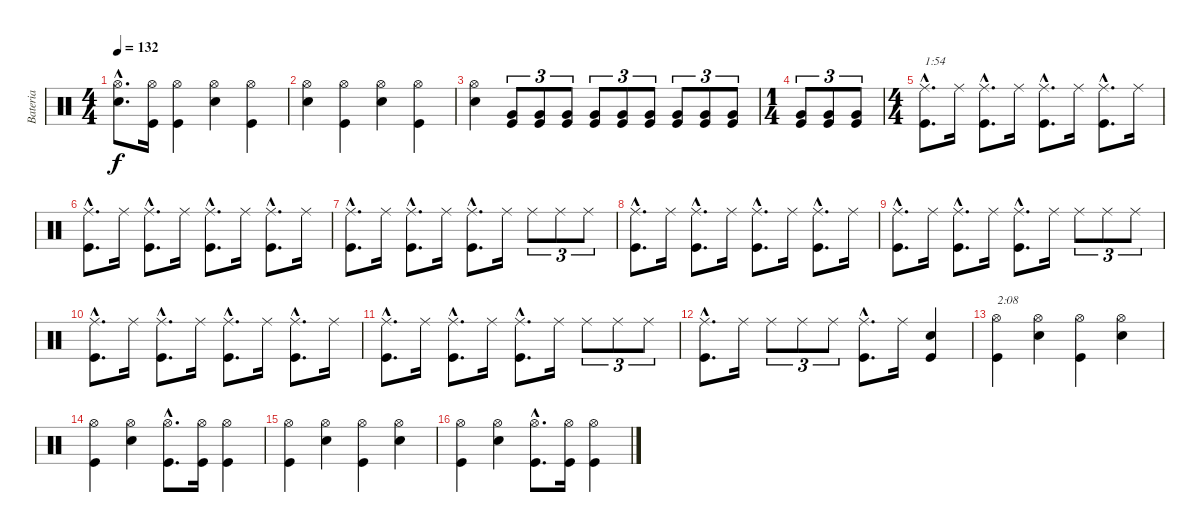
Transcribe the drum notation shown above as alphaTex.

\track ("Bateria" "Bateria") {instrument percussion}
\staff {score}
\articulation defaults
\ts (4 4)
\tempo 132
\clef neutral
\ks c
("Snare (hit) 2"{hac} "Hi-Hat (open)"{hac}).8{d dy f} ("Kick (hit)" "Hi-Hat (open)").16 ("Kick (hit)" "Hi-Hat (open)").4 ("Snare (hit) 2" "Hi-Hat (open)").4 ("Kick (hit)" "Hi-Hat (open)").4 |
("Snare (hit) 2" "Hi-Hat (open)").4 ("Kick (hit)" "Hi-Hat (open)").4 ("Snare (hit) 2" "Hi-Hat (open)").4 ("Kick (hit)" "Hi-Hat (open)").4 |
("Snare (hit) 2" "Hi-Hat (open)").4 ("Kick (hit)" "Very Low Tom (hit)").8{tu (3 2)} ("Kick (hit)" "Very Low Tom (hit)").8{tu (3 2)} ("Kick (hit)" "Very Low Tom (hit)").8{tu (3 2)} ("Kick (hit)" "Very Low Tom (hit)").8{tu (3 2)} ("Kick (hit)" "Very Low Tom (hit)").8{tu (3 2)} ("Kick (hit)" "Very Low Tom (hit)").8{tu (3 2)} ("Kick (hit)" "Very Low Tom (hit)").8{tu (3 2)} ("Kick (hit)" "Very Low Tom (hit)").8{tu (3 2)} ("Kick (hit)" "Very Low Tom (hit)").8{tu (3 2)} |
\ts (1 4)
("Kick (hit)" "Very Low Tom (hit)").8{tu (3 2)} ("Kick (hit)" "Very Low Tom (hit)").8{tu (3 2)} ("Kick (hit)" "Very Low Tom (hit)").8{tu (3 2)} |
\ts (4 4)
("Kick (hit)"{hac} "Ride (middle)"{hac}).8{d txt "1:54"} "Ride (middle)".16 ("Kick (hit)"{hac} "Ride (middle)"{hac}).8{d} "Ride (middle)".16 ("Kick (hit)"{hac} "Ride (middle)"{hac}).8{d} "Ride (middle)".16 ("Kick (hit)"{hac} "Ride (middle)"{hac}).8{d} "Ride (middle)".16 |
("Kick (hit)"{hac} "Ride (middle)"{hac}).8{d} "Ride (middle)".16 ("Kick (hit)"{hac} "Ride (middle)"{hac}).8{d} "Ride (middle)".16 ("Kick (hit)"{hac} "Ride (middle)"{hac}).8{d} "Ride (middle)".16 ("Kick (hit)"{hac} "Ride (middle)"{hac}).8{d} "Ride (middle)".16 |
("Kick (hit)"{hac} "Ride (middle)"{hac}).8{d} "Ride (middle)".16 ("Kick (hit)"{hac} "Ride (middle)"{hac}).8{d} "Ride (middle)".16 ("Kick (hit)"{hac} "Ride (middle)"{hac}).8{d} "Ride (middle)".16 "Ride (middle)".8{tu (3 2)} "Ride (middle)".8{tu (3 2)} "Ride (middle)".8{tu (3 2)} |
("Kick (hit)"{hac} "Ride (middle)"{hac}).8{d} "Ride (middle)".16 ("Kick (hit)"{hac} "Ride (middle)"{hac}).8{d} "Ride (middle)".16 ("Kick (hit)"{hac} "Ride (middle)"{hac}).8{d} "Ride (middle)".16 ("Kick (hit)"{hac} "Ride (middle)"{hac}).8{d} "Ride (middle)".16 |
("Kick (hit)"{hac} "Ride (middle)"{hac}).8{d} "Ride (middle)".16 ("Kick (hit)"{hac} "Ride (middle)"{hac}).8{d} "Ride (middle)".16 ("Kick (hit)"{hac} "Ride (middle)"{hac}).8{d} "Ride (middle)".16 "Ride (middle)".8{tu (3 2)} "Ride (middle)".8{tu (3 2)} "Ride (middle)".8{tu (3 2)} |
("Kick (hit)"{hac} "Ride (middle)"{hac}).8{d} "Ride (middle)".16 ("Kick (hit)"{hac} "Ride (middle)"{hac}).8{d} "Ride (middle)".16 ("Kick (hit)"{hac} "Ride (middle)"{hac}).8{d} "Ride (middle)".16 ("Kick (hit)"{hac} "Ride (middle)"{hac}).8{d} "Ride (middle)".16 |
("Kick (hit)"{hac} "Ride (middle)"{hac}).8{d} "Ride (middle)".16 ("Kick (hit)"{hac} "Ride (middle)"{hac}).8{d} "Ride (middle)".16 ("Kick (hit)"{hac} "Ride (middle)"{hac}).8{d} "Ride (middle)".16 "Ride (middle)".8{tu (3 2)} "Ride (middle)".8{tu (3 2)} "Ride (middle)".8{tu (3 2)} |
("Kick (hit)"{hac} "Ride (middle)"{hac}).8{d} "Ride (middle)".16 "Ride (middle)".8{tu (3 2)} "Ride (middle)".8{tu (3 2)} "Ride (middle)".8{tu (3 2)} ("Kick (hit)"{hac} "Ride (middle)"{hac}).8{d} "Ride (middle)".16 ("Kick (hit)" "Snare (hit) 2").4 |
("Kick (hit)" "Hi-Hat (open)").4{txt "2:08"} ("Snare (hit) 2" "Hi-Hat (open)").4 ("Kick (hit)" "Hi-Hat (open)").4 ("Snare (hit) 2" "Hi-Hat (open)").4 |
("Kick (hit)" "Hi-Hat (open)").4 ("Snare (hit) 2" "Hi-Hat (open)").4 ("Kick (hit)"{hac} "Hi-Hat (open)"{hac}).8{d} ("Kick (hit)" "Hi-Hat (open)").16 ("Kick (hit)" "Hi-Hat (open)").4 |
("Kick (hit)" "Hi-Hat (open)").4 ("Snare (hit) 2" "Hi-Hat (open)").4 ("Kick (hit)" "Hi-Hat (open)").4 ("Snare (hit) 2" "Hi-Hat (open)").4 |
("Kick (hit)" "Hi-Hat (open)").4 ("Snare (hit) 2" "Hi-Hat (open)").4 ("Kick (hit)"{hac} "Hi-Hat (open)"{hac}).8{d} ("Kick (hit)" "Hi-Hat (open)").16 ("Kick (hit)" "Hi-Hat (open)").4
